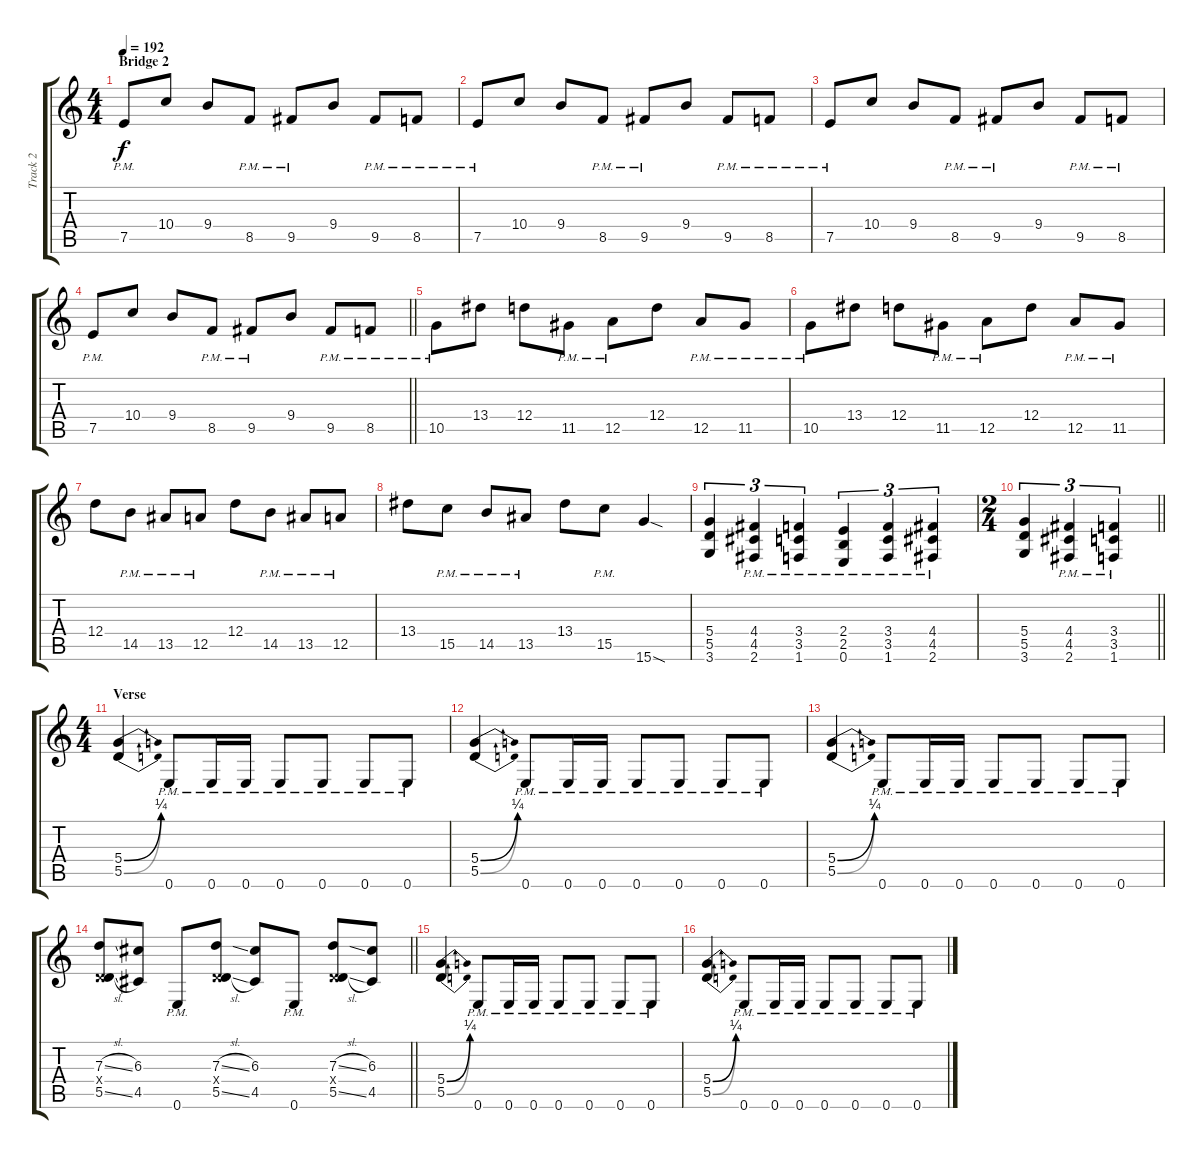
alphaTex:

\track ("Track 2" "Track 2") {instrument distortionguitar}
\staff {score tabs}
\tuning (E4 B3 G3 D3 A2 E2) {hide}
\ts (4 4)
\section ("" "Bridge 2")
\tempo 192
\clef g2
\ks c
7.5{pm}.8{dy f} 10.4.8 9.4.8 8.5{pm}.8 9.5{pm}.8 9.4.8 9.5{pm}.8 8.5{pm}.8 |
7.5{pm}.8 10.4.8 9.4.8 8.5{pm}.8 9.5{pm}.8 9.4.8 9.5{pm}.8 8.5{pm}.8 |
7.5{pm}.8 10.4.8 9.4.8 8.5{pm}.8 9.5{pm}.8 9.4.8 9.5{pm}.8 8.5{pm}.8 |
\barLineRight lightlight
7.5{pm}.8 10.4.8 9.4.8 8.5{pm}.8 9.5{pm}.8 9.4.8 9.5{pm}.8 8.5{pm}.8 |
10.5{pm}.8 13.4.8 12.4.8 11.5{pm}.8 12.5{pm}.8 12.4.8 12.5{pm}.8 11.5{pm}.8 |
10.5{pm}.8 13.4.8 12.4.8 11.5{pm}.8 12.5{pm}.8 12.4.8 12.5{pm}.8 11.5{pm}.8 |
12.4.8 14.5{pm}.8 13.5{pm}.8 12.5{pm}.8 12.4.8 14.5{pm}.8 13.5{pm}.8 12.5{pm}.8 |
13.4.8 15.5{pm}.8 14.5{pm}.8 13.5{pm}.8 13.4.8 15.5{pm}.8 15.6{sod}.4 |
(5.4 5.5 3.6).4{tu (3 2)} (4.4{pm} 4.5{pm} 2.6{pm}).4{tu (3 2)} (3.4{pm} 3.5{pm} 1.6{pm}).4{tu (3 2)} (2.4{pm} 2.5{pm} 0.6{pm}).4{tu (3 2)} (3.4{pm} 3.5{pm} 1.6{pm}).4{tu (3 2)} (4.4{pm} 4.5{pm} 2.6{pm}).4{tu (3 2)} |
\ts (2 4)
\barLineRight lightlight
(5.4 5.5 3.6).4{tu (3 2)} (4.4{pm} 4.5{pm} 2.6{pm}).4{tu (3 2)} (3.4{pm} 3.5{pm} 1.6{pm}).4{tu (3 2)} |
\ts (4 4)
\section ("" "Verse")
(5.4{be (bend 0 0 60 1)} 5.5{be (bend 0 0 60 1)}).4 0.6{pm}.8 0.6{pm}.16 0.6{pm}.16 0.6{pm}.8 0.6{pm}.8 0.6{pm}.8 0.6{pm}.8 |
(5.4{be (bend 0 0 60 1)} 5.5{be (bend 0 0 60 1)}).4 0.6{pm}.8 0.6{pm}.16 0.6{pm}.16 0.6{pm}.8 0.6{pm}.8 0.6{pm}.8 0.6{pm}.8 |
(5.4{be (bend 0 0 60 1)} 5.5{be (bend 0 0 60 1)}).4 0.6{pm}.8 0.6{pm}.16 0.6{pm}.16 0.6{pm}.8 0.6{pm}.8 0.6{pm}.8 0.6{pm}.8 |
\barLineRight lightlight
(7.3{sl} 0.4{x} 5.5{sl}).8 (6.3 4.5).8 0.6{pm}.8 (7.3{sl} 0.4{x} 5.5{sl}).8 (6.3 4.5).8 0.6{pm}.8 (7.3{sl} 0.4{x} 5.5{sl}).8 (6.3 4.5).8 |
(5.4{be (bend 0 0 60 1)} 5.5{be (bend 0 0 60 1)}).4 0.6{pm}.8 0.6{pm}.16 0.6{pm}.16 0.6{pm}.8 0.6{pm}.8 0.6{pm}.8 0.6{pm}.8 |
(5.4{be (bend 0 0 60 1)} 5.5{be (bend 0 0 60 1)}).4 0.6{pm}.8 0.6{pm}.16 0.6{pm}.16 0.6{pm}.8 0.6{pm}.8 0.6{pm}.8 0.6{pm}.8
